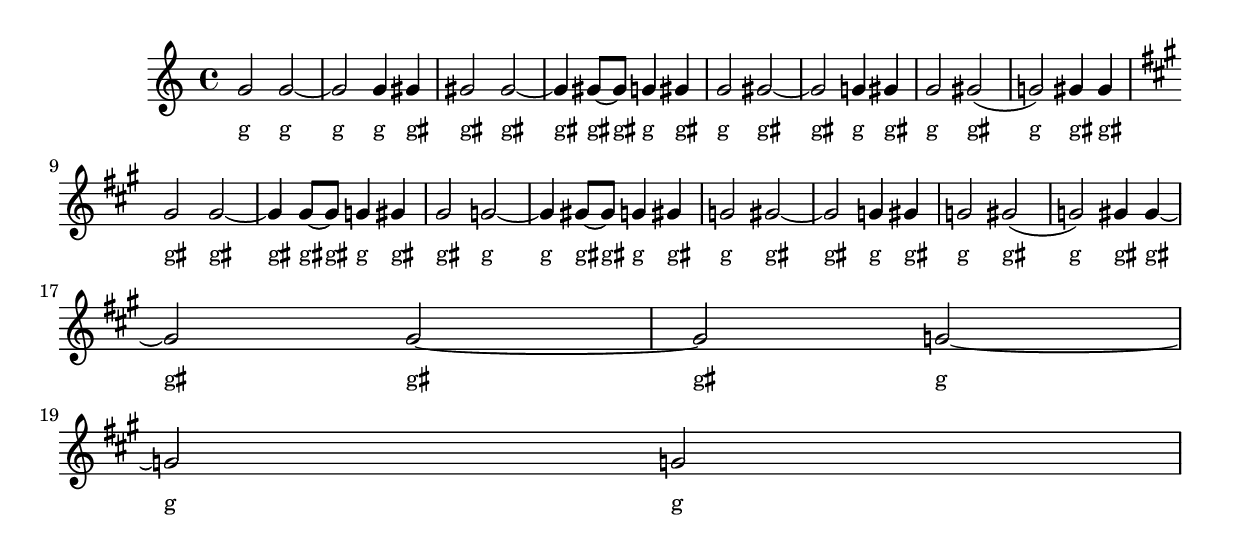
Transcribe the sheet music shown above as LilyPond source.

#(ly:set-option 'old-relative)
\version "1.9.1"

\header{
texidoc="
When tieing notes with accidentals across a bar boundary, the
accidental must not be drawn on the note in the next bar.  Unless the
tie crosses a line break, in which case the accidental is repeated if
it would be different from an untied note.  The next note of the same
pitch in this next bar should always show the accidental (even if it's
natural).  Slurring a accidentaled note to a natural one across bar
boundaries should be explicit.

Pitches can be verified by printing them  with the @code{NoteNames} context.
"
}

thenotes = \notes \relative cis' {
  \time 4/4
  g'2 g ~ |
  g g4 gis |
  gis2 gis ~ |
  gis4 gis8 ~ gis g4 gis |
  g2 gis ~ |
  gis g4 gis |
  g2 gis( |
  g!) gis4 gis |
  \break
  \key a \major
  gis2 gis ~ |
  gis4 gis8 ~ gis g4 gis |
  gis2 g ~ |
  g4 gis8 ~ gis g4 gis |
  g2 gis ~ |
  gis g4 gis |
  g2 gis( |
  
  % FIXME: check for accidentals at line break could look more cute
  % maybe move to tie-break-accidental?
  
  % Btw: I don't even know what the rule is for the second note in the
  % next bar, if a reminder accidental was printed.  These are really
  % not very common cases.  Technically, if it is not tied, it
  % should get an accidental but it looks a bit silly and redundant.
  % See last g.
  
  g!) gis4 gis ~ | \break
  gis2  gis ~ | gis g ~\break
  g2 g
}

\score {
  <
    \context Staff \thenotes
    \context NoteNames \thenotes
  >
}

